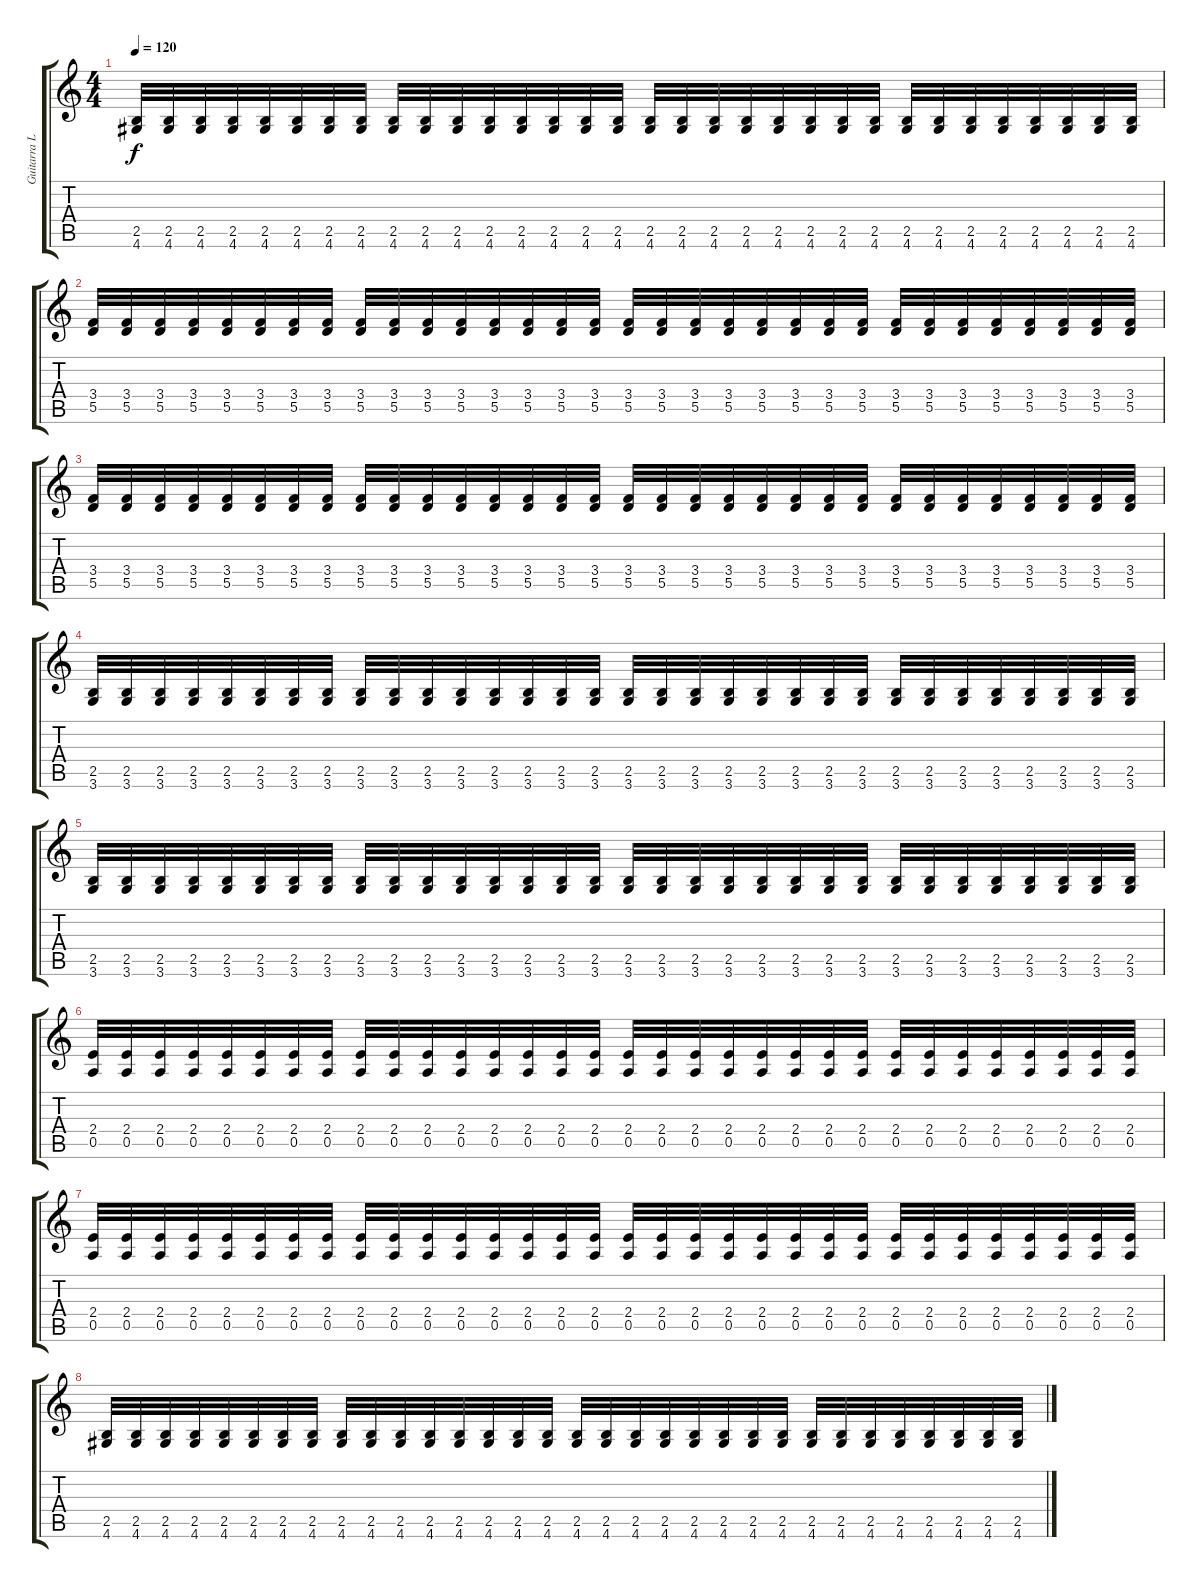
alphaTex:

\track ("Guitarra Líder" "Guitarra L") {instrument distortionguitar}
\staff {score tabs}
\tuning (E4 B3 G3 D3 A2 E2) {hide}
\ts (4 4)
\tempo 120
\clef g2
\ks c
(2.5 4.6).32{dy f} (2.5 4.6).32 (2.5 4.6).32 (2.5 4.6).32 (2.5 4.6).32 (2.5 4.6).32 (2.5 4.6).32 (2.5 4.6).32 (2.5 4.6).32 (2.5 4.6).32 (2.5 4.6).32 (2.5 4.6).32 (2.5 4.6).32 (2.5 4.6).32 (2.5 4.6).32 (2.5 4.6).32 (2.5 4.6).32 (2.5 4.6).32 (2.5 4.6).32 (2.5 4.6).32 (2.5 4.6).32 (2.5 4.6).32 (2.5 4.6).32 (2.5 4.6).32 (2.5 4.6).32 (2.5 4.6).32 (2.5 4.6).32 (2.5 4.6).32 (2.5 4.6).32 (2.5 4.6).32 (2.5 4.6).32 (2.5 4.6).32 |
(3.4 5.5).32 (3.4 5.5).32 (3.4 5.5).32 (3.4 5.5).32 (3.4 5.5).32 (3.4 5.5).32 (3.4 5.5).32 (3.4 5.5).32 (3.4 5.5).32 (3.4 5.5).32 (3.4 5.5).32 (3.4 5.5).32 (3.4 5.5).32 (3.4 5.5).32 (3.4 5.5).32 (3.4 5.5).32 (3.4 5.5).32 (3.4 5.5).32 (3.4 5.5).32 (3.4 5.5).32 (3.4 5.5).32 (3.4 5.5).32 (3.4 5.5).32 (3.4 5.5).32 (3.4 5.5).32 (3.4 5.5).32 (3.4 5.5).32 (3.4 5.5).32 (3.4 5.5).32 (3.4 5.5).32 (3.4 5.5).32 (3.4 5.5).32 |
(3.4 5.5).32 (3.4 5.5).32 (3.4 5.5).32 (3.4 5.5).32 (3.4 5.5).32 (3.4 5.5).32 (3.4 5.5).32 (3.4 5.5).32 (3.4 5.5).32 (3.4 5.5).32 (3.4 5.5).32 (3.4 5.5).32 (3.4 5.5).32 (3.4 5.5).32 (3.4 5.5).32 (3.4 5.5).32 (3.4 5.5).32 (3.4 5.5).32 (3.4 5.5).32 (3.4 5.5).32 (3.4 5.5).32 (3.4 5.5).32 (3.4 5.5).32 (3.4 5.5).32 (3.4 5.5).32 (3.4 5.5).32 (3.4 5.5).32 (3.4 5.5).32 (3.4 5.5).32 (3.4 5.5).32 (3.4 5.5).32 (3.4 5.5).32 |
(2.5 3.6).32 (2.5 3.6).32 (2.5 3.6).32 (2.5 3.6).32 (2.5 3.6).32 (2.5 3.6).32 (2.5 3.6).32 (2.5 3.6).32 (2.5 3.6).32 (2.5 3.6).32 (2.5 3.6).32 (2.5 3.6).32 (2.5 3.6).32 (2.5 3.6).32 (2.5 3.6).32 (2.5 3.6).32 (2.5 3.6).32 (2.5 3.6).32 (2.5 3.6).32 (2.5 3.6).32 (2.5 3.6).32 (2.5 3.6).32 (2.5 3.6).32 (2.5 3.6).32 (2.5 3.6).32 (2.5 3.6).32 (2.5 3.6).32 (2.5 3.6).32 (2.5 3.6).32 (2.5 3.6).32 (2.5 3.6).32 (2.5 3.6).32 |
(2.5 3.6).32 (2.5 3.6).32 (2.5 3.6).32 (2.5 3.6).32 (2.5 3.6).32 (2.5 3.6).32 (2.5 3.6).32 (2.5 3.6).32 (2.5 3.6).32 (2.5 3.6).32 (2.5 3.6).32 (2.5 3.6).32 (2.5 3.6).32 (2.5 3.6).32 (2.5 3.6).32 (2.5 3.6).32 (2.5 3.6).32 (2.5 3.6).32 (2.5 3.6).32 (2.5 3.6).32 (2.5 3.6).32 (2.5 3.6).32 (2.5 3.6).32 (2.5 3.6).32 (2.5 3.6).32 (2.5 3.6).32 (2.5 3.6).32 (2.5 3.6).32 (2.5 3.6).32 (2.5 3.6).32 (2.5 3.6).32 (2.5 3.6).32 |
(2.4 0.5).32 (2.4 0.5).32 (2.4 0.5).32 (2.4 0.5).32 (2.4 0.5).32 (2.4 0.5).32 (2.4 0.5).32 (2.4 0.5).32 (2.4 0.5).32 (2.4 0.5).32 (2.4 0.5).32 (2.4 0.5).32 (2.4 0.5).32 (2.4 0.5).32 (2.4 0.5).32 (2.4 0.5).32 (2.4 0.5).32 (2.4 0.5).32 (2.4 0.5).32 (2.4 0.5).32 (2.4 0.5).32 (2.4 0.5).32 (2.4 0.5).32 (2.4 0.5).32 (2.4 0.5).32 (2.4 0.5).32 (2.4 0.5).32 (2.4 0.5).32 (2.4 0.5).32 (2.4 0.5).32 (2.4 0.5).32 (2.4 0.5).32 |
(2.4 0.5).32 (2.4 0.5).32 (2.4 0.5).32 (2.4 0.5).32 (2.4 0.5).32 (2.4 0.5).32 (2.4 0.5).32 (2.4 0.5).32 (2.4 0.5).32 (2.4 0.5).32 (2.4 0.5).32 (2.4 0.5).32 (2.4 0.5).32 (2.4 0.5).32 (2.4 0.5).32 (2.4 0.5).32 (2.4 0.5).32 (2.4 0.5).32 (2.4 0.5).32 (2.4 0.5).32 (2.4 0.5).32 (2.4 0.5).32 (2.4 0.5).32 (2.4 0.5).32 (2.4 0.5).32 (2.4 0.5).32 (2.4 0.5).32 (2.4 0.5).32 (2.4 0.5).32 (2.4 0.5).32 (2.4 0.5).32 (2.4 0.5).32 |
(2.5 4.6).32 (2.5 4.6).32 (2.5 4.6).32 (2.5 4.6).32 (2.5 4.6).32 (2.5 4.6).32 (2.5 4.6).32 (2.5 4.6).32 (2.5 4.6).32 (2.5 4.6).32 (2.5 4.6).32 (2.5 4.6).32 (2.5 4.6).32 (2.5 4.6).32 (2.5 4.6).32 (2.5 4.6).32 (2.5 4.6).32 (2.5 4.6).32 (2.5 4.6).32 (2.5 4.6).32 (2.5 4.6).32 (2.5 4.6).32 (2.5 4.6).32 (2.5 4.6).32 (2.5 4.6).32 (2.5 4.6).32 (2.5 4.6).32 (2.5 4.6).32 (2.5 4.6).32 (2.5 4.6).32 (2.5 4.6).32 (2.5 4.6).32
